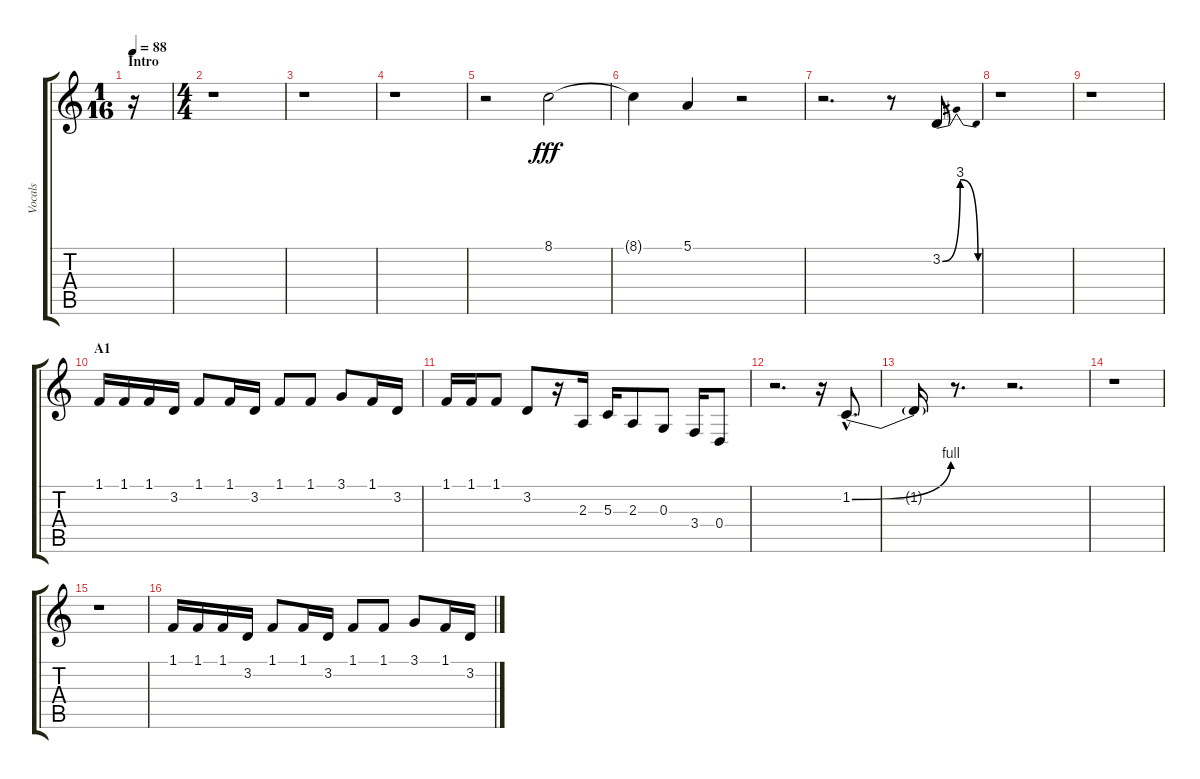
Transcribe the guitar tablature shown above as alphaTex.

\track ("Vocals" "Vocals") {instrument lead6voice}
\staff {score tabs}
\tuning (E4 B3 G3 D3 A2 E2) {hide}
\ts (1 16)
\section ("" "Intro")
\tempo 88
\clef g2
\ks c
r.16{dy fff instrument lead6voice} |
\ts (4 4)
r.1 |
r.1 |
r.1 |
r.2 8.1.2 |
8.1{t}.4 5.1.4 r.2 |
r.2{d} r.8 3.2{be (bendrelease 0 0 30 12 30 12 60 0)}.8 |
r.1 |
r.1 |
\section ("" "A1")
1.1.16 1.1.16 1.1.16 3.2.16 1.1.8 1.1.16 3.2.16 1.1.8 1.1.8 3.1.8 1.1.16 3.2.16 |
1.1.16 1.1.16 1.1.8 3.2.8 r.16 2.3.16 5.3.16 2.3.8 0.3.8 3.4.16 0.4.8 |
r.2{d} r.16 1.2{be (bend 0 0 60 4) hac}.8{d} |
1.2{t}.16 r.8{d} r.2{d} |
r.1 |
r.1 |
1.1.16 1.1.16 1.1.16 3.2.16 1.1.8 1.1.16 3.2.16 1.1.8 1.1.8 3.1.8 1.1.16 3.2.16
